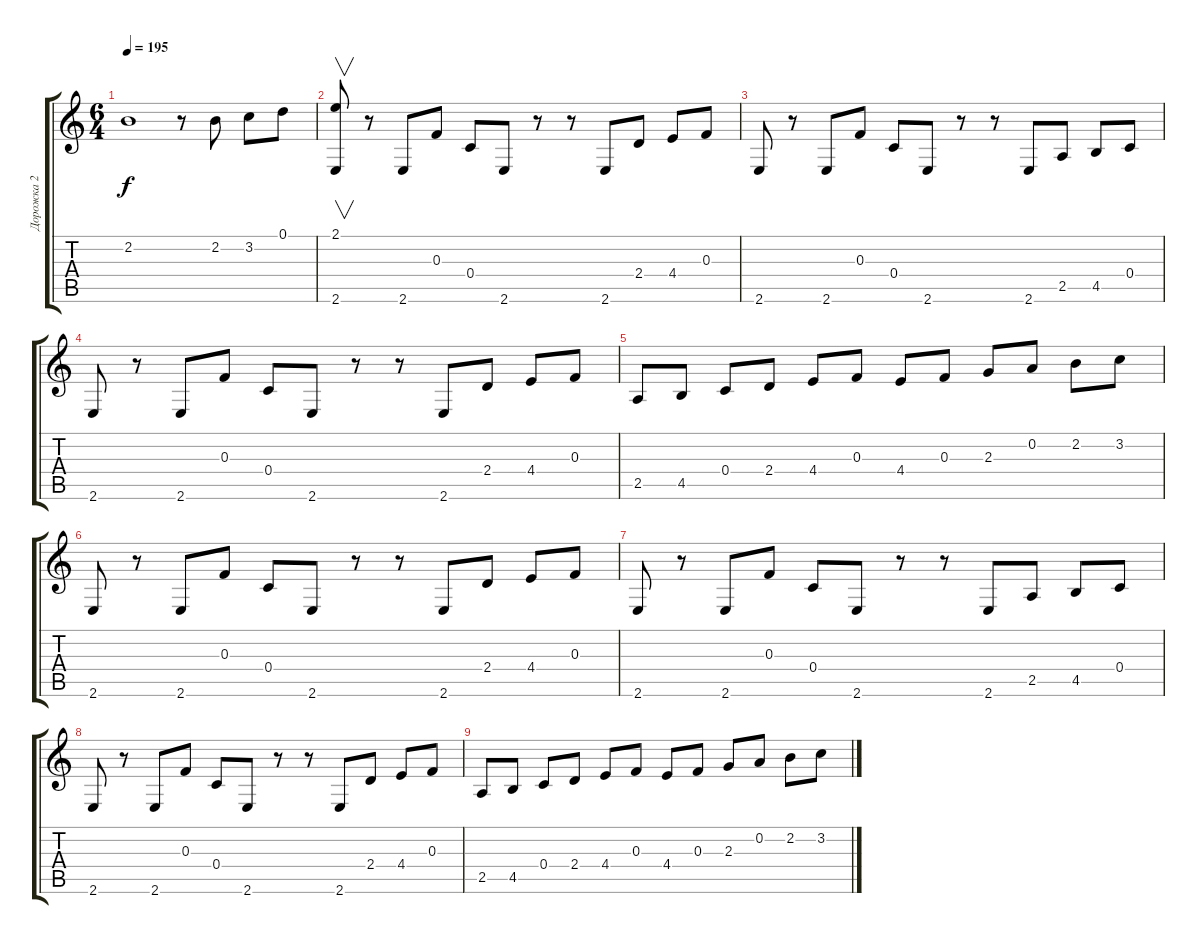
\track ("Дорожка 2" "Дорожка 2") {instrument overdrivenguitar}
\staff {score tabs}
\tuning (D4 A3 F3 C3 G2 D2) {hide}
\ts (6 4)
\tempo 195
\clef g2
\ks c
2.2.1{dy f} r.8 2.2.8 3.2.8 0.1.8 |
(2.1 2.6).8{v} r.8 2.6.8 0.3.8 0.4.8 2.6.8 r.8 r.8 2.6.8 2.4.8 4.4.8 0.3.8 |
2.6.8 r.8 2.6.8 0.3.8 0.4.8 2.6.8 r.8 r.8 2.6.8 2.5.8 4.5.8 0.4.8 |
2.6.8 r.8 2.6.8 0.3.8 0.4.8 2.6.8 r.8 r.8 2.6.8 2.4.8 4.4.8 0.3.8 |
2.5.8 4.5.8 0.4.8 2.4.8 4.4.8 0.3.8 4.4.8 0.3.8 2.3.8 0.2.8 2.2.8 3.2.8 |
2.6.8 r.8 2.6.8 0.3.8 0.4.8 2.6.8 r.8 r.8 2.6.8 2.4.8 4.4.8 0.3.8 |
2.6.8 r.8 2.6.8 0.3.8 0.4.8 2.6.8 r.8 r.8 2.6.8 2.5.8 4.5.8 0.4.8 |
2.6.8 r.8 2.6.8 0.3.8 0.4.8 2.6.8 r.8 r.8 2.6.8 2.4.8 4.4.8 0.3.8 |
2.5.8 4.5.8 0.4.8 2.4.8 4.4.8 0.3.8 4.4.8 0.3.8 2.3.8 0.2.8 2.2.8 3.2.8
